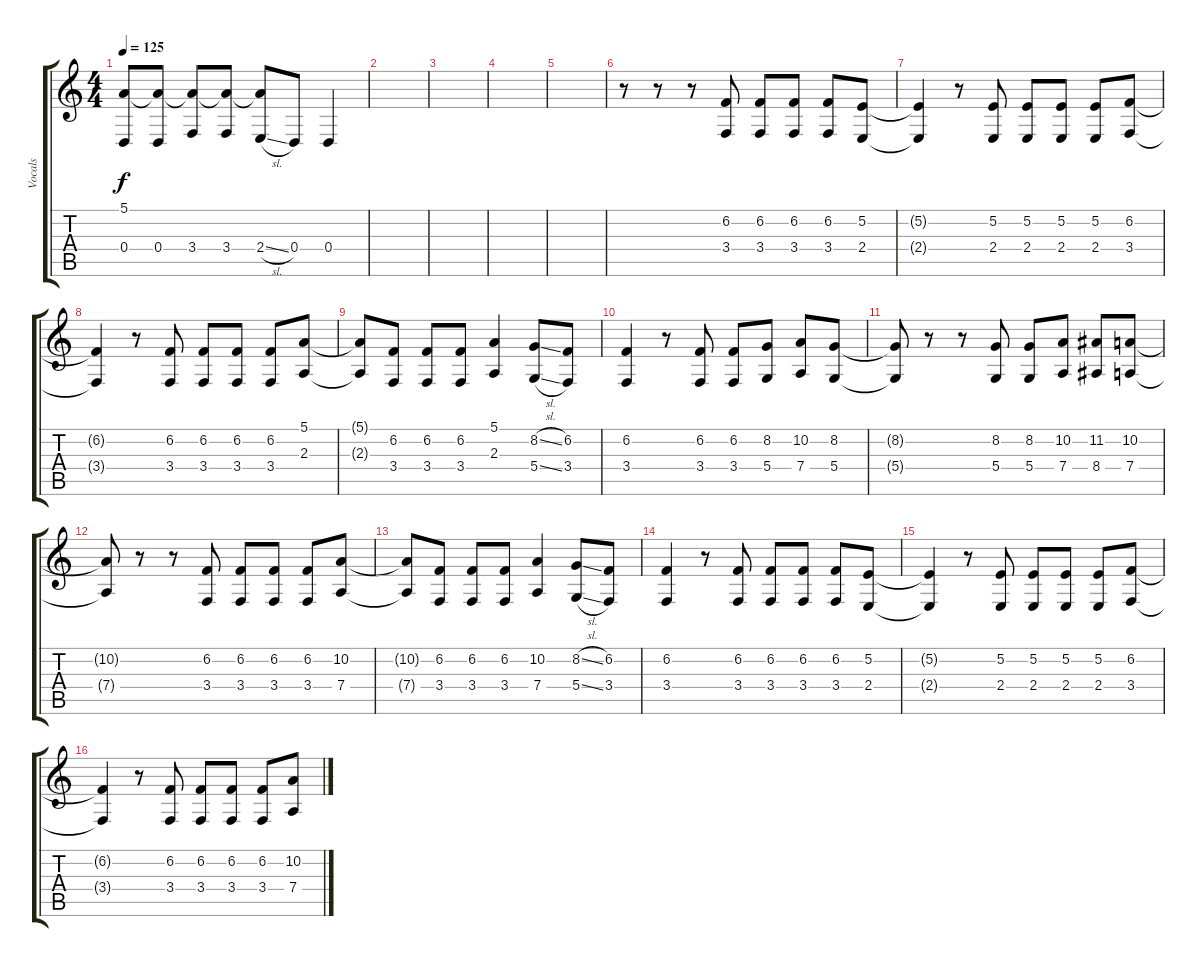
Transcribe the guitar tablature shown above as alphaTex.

\track ("Vocals" "Vocals") {mute instrument altosax}
\staff {score tabs}
\tuning (E4 B3 G3 D3 A2 E2) {hide}
\ts (4 4)
\tempo 125
\clef g2
\ks c
(5.1{t} 0.4).8{dy f} (5.1{t} 0.4).8 (5.1{t} 3.4).8 (5.1{t} 3.4).8 (5.1{t} 2.4{sl}).8 0.4.8 0.4.4 |
|
|
|
|
r.8 r.8 r.8 (6.2 3.4).8 (6.2 3.4).8 (6.2 3.4).8 (6.2 3.4).8 (5.2 2.4).8 |
(5.2{t} 2.4{t}).4 r.8 (5.2 2.4).8 (5.2 2.4).8 (5.2 2.4).8 (5.2 2.4).8 (6.2 3.4).8 |
(6.2{t} 3.4{t}).4 r.8 (6.2 3.4).8 (6.2 3.4).8 (6.2 3.4).8 (6.2 3.4).8 (5.1 2.3).8 |
(5.1{t} 2.3{t}).8 (6.2 3.4).8 (6.2 3.4).8 (6.2 3.4).8 (5.1 2.3).4 (8.2{sl} 5.4{sl}).8 (6.2 3.4).8 |
(6.2 3.4).4 r.8 (6.2 3.4).8 (6.2 3.4).8 (8.2 5.4).8 (10.2 7.4).8 (8.2 5.4).8 |
(8.2{t} 5.4{t}).8 r.8 r.8 (8.2 5.4).8 (8.2 5.4).8 (10.2 7.4).8 (11.2 8.4).8 (10.2 7.4).8 |
(10.2{t} 7.4{t}).8 r.8 r.8 (6.2 3.4).8 (6.2 3.4).8 (6.2 3.4).8 (6.2 3.4).8 (10.2 7.4).8 |
(10.2{t} 7.4{t}).8 (6.2 3.4).8 (6.2 3.4).8 (6.2 3.4).8 (10.2 7.4).4 (8.2{sl} 5.4{sl}).8 (6.2 3.4).8 |
(6.2 3.4).4 r.8 (6.2 3.4).8 (6.2 3.4).8 (6.2 3.4).8 (6.2 3.4).8 (5.2 2.4).8 |
(5.2{t} 2.4{t}).4 r.8 (5.2 2.4).8 (5.2 2.4).8 (5.2 2.4).8 (5.2 2.4).8 (6.2 3.4).8 |
(6.2{t} 3.4{t}).4 r.8 (6.2 3.4).8 (6.2 3.4).8 (6.2 3.4).8 (6.2 3.4).8 (10.2 7.4).8
